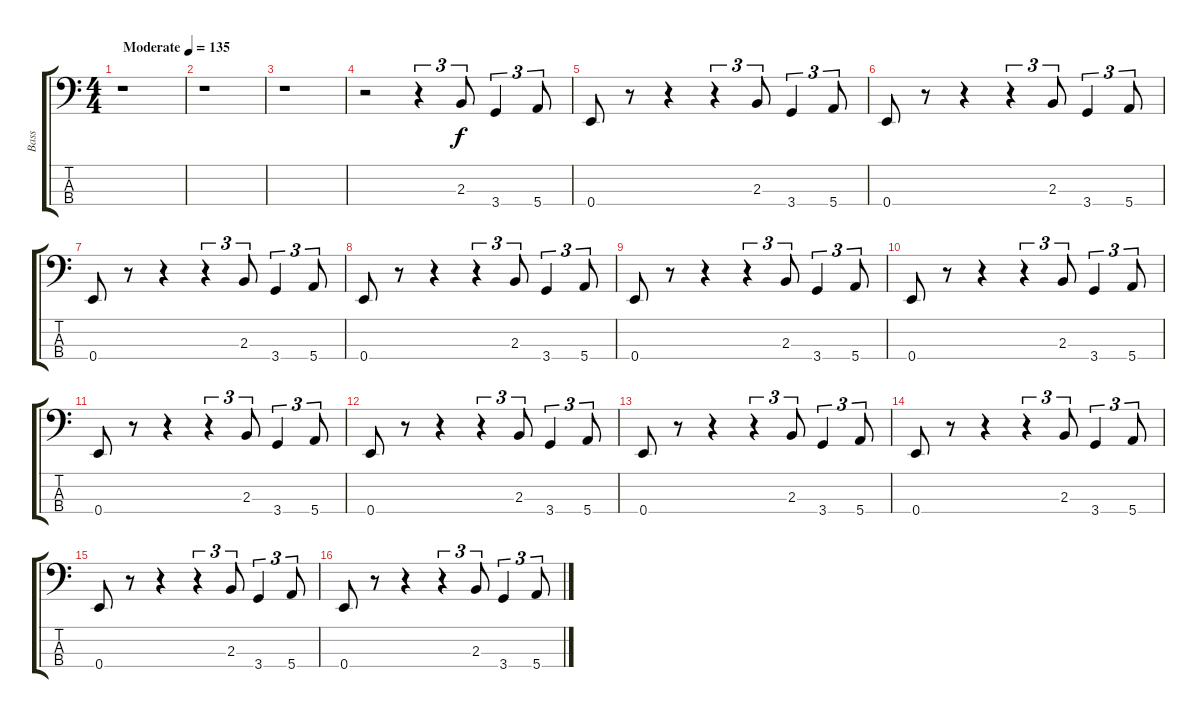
\track ("Bass" "Bass") {instrument electricbassfinger}
\staff {score tabs}
\tuning (G2 D2 A1 E1) {hide}
\ts (4 4)
\tempo (135 "Moderate")
\clef f4
\ks c
r.1{dy f instrument electricbassfinger} |
r.1 |
r.1 |
r.2 r.4{tu (3 2)} 2.3.8{tu (3 2)} 3.4.4{tu (3 2)} 5.4.8{tu (3 2)} |
0.4.8 r.8 r.4 r.4{tu (3 2)} 2.3.8{tu (3 2)} 3.4.4{tu (3 2)} 5.4.8{tu (3 2)} |
0.4.8 r.8 r.4 r.4{tu (3 2)} 2.3.8{tu (3 2)} 3.4.4{tu (3 2)} 5.4.8{tu (3 2)} |
0.4.8 r.8 r.4 r.4{tu (3 2)} 2.3.8{tu (3 2)} 3.4.4{tu (3 2)} 5.4.8{tu (3 2)} |
0.4.8 r.8 r.4 r.4{tu (3 2)} 2.3.8{tu (3 2)} 3.4.4{tu (3 2)} 5.4.8{tu (3 2)} |
0.4.8 r.8 r.4 r.4{tu (3 2)} 2.3.8{tu (3 2)} 3.4.4{tu (3 2)} 5.4.8{tu (3 2)} |
0.4.8 r.8 r.4 r.4{tu (3 2)} 2.3.8{tu (3 2)} 3.4.4{tu (3 2)} 5.4.8{tu (3 2)} |
0.4.8 r.8 r.4 r.4{tu (3 2)} 2.3.8{tu (3 2)} 3.4.4{tu (3 2)} 5.4.8{tu (3 2)} |
0.4.8 r.8 r.4 r.4{tu (3 2)} 2.3.8{tu (3 2)} 3.4.4{tu (3 2)} 5.4.8{tu (3 2)} |
0.4.8 r.8 r.4 r.4{tu (3 2)} 2.3.8{tu (3 2)} 3.4.4{tu (3 2)} 5.4.8{tu (3 2)} |
0.4.8 r.8 r.4 r.4{tu (3 2)} 2.3.8{tu (3 2)} 3.4.4{tu (3 2)} 5.4.8{tu (3 2)} |
0.4.8 r.8 r.4 r.4{tu (3 2)} 2.3.8{tu (3 2)} 3.4.4{tu (3 2)} 5.4.8{tu (3 2)} |
0.4.8 r.8 r.4 r.4{tu (3 2)} 2.3.8{tu (3 2)} 3.4.4{tu (3 2)} 5.4.8{tu (3 2)}
